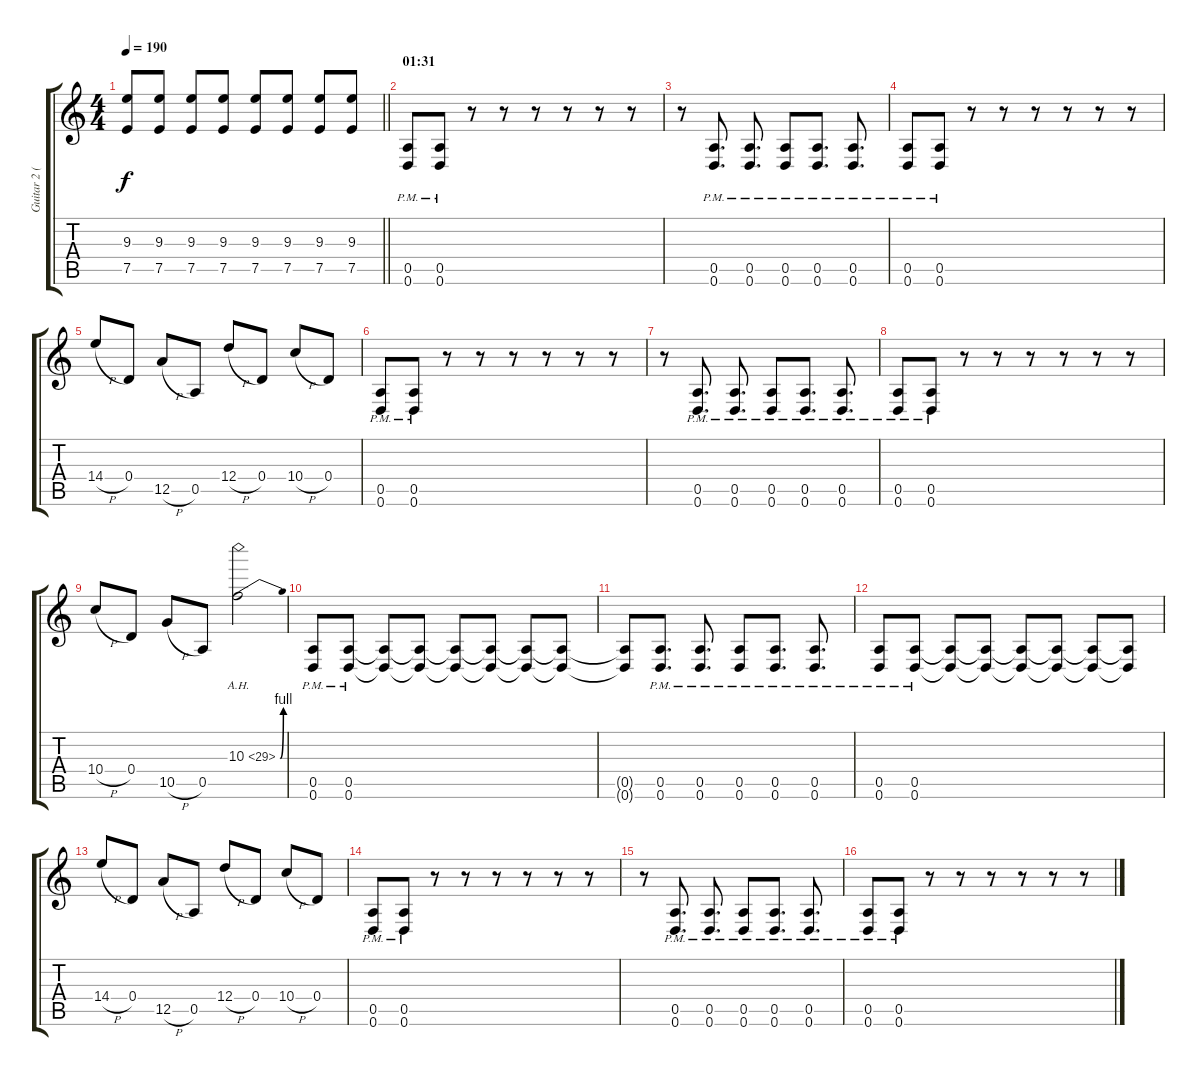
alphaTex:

\track ("Guitar 2 (Right Speaker)" "Guitar 2 (") {instrument distortionguitar}
\staff {score tabs}
\tuning (E4 B3 G3 D3 A2 D2) {hide}
\ts (4 4)
\tempo 190
\clef g2
\barLineRight lightlight
\ks c
(9.3 7.5).8{dy f} (9.3 7.5).8 (9.3 7.5).8 (9.3 7.5).8 (9.3 7.5).8 (9.3 7.5).8 (9.3 7.5).8 (9.3 7.5).8 |
\section ("" "01:31")
(0.5{pm} 0.6{pm}).8 (0.5{pm} 0.6{pm}).8 r.8 r.8 r.8 r.8 r.8 r.8 |
r.8 (0.5{pm} 0.6{pm}).8{d} (0.5{pm} 0.6{pm}).8{d} (0.5{pm} 0.6{pm}).8 (0.5{pm} 0.6{pm}).8{d} (0.5{pm} 0.6{pm}).8{d} |
(0.5{pm} 0.6{pm}).8 (0.5{pm} 0.6{pm}).8 r.8 r.8 r.8 r.8 r.8 r.8 |
14.4{h}.8 0.4.8 12.5{h}.8 0.5.8 12.4{h}.8 0.4.8 10.4{h}.8 0.4.8 |
(0.5{pm} 0.6{pm}).8 (0.5{pm} 0.6{pm}).8 r.8 r.8 r.8 r.8 r.8 r.8 |
r.8 (0.5{pm} 0.6{pm}).8{d} (0.5{pm} 0.6{pm}).8{d} (0.5{pm} 0.6{pm}).8 (0.5{pm} 0.6{pm}).8{d} (0.5{pm} 0.6{pm}).8{d} |
(0.5{pm} 0.6{pm}).8 (0.5{pm} 0.6{pm}).8 r.8 r.8 r.8 r.8 r.8 r.8 |
10.4{h}.8 0.4.8 10.5{h}.8 0.5.8 10.3{be (bend 0 0 60 4) ah 19}.2 |
(0.5{pm} 0.6{pm}).8 (0.5{pm} 0.6{pm}).8 (0.5{t} 0.6{t}).8 (0.5{t} 0.6{t}).8 (0.5{t} 0.6{t}).8 (0.5{t} 0.6{t}).8 (0.5{t} 0.6{t}).8 (0.5{t} 0.6{t}).8 |
(0.5{t} 0.6{t}).8 (0.5{pm} 0.6{pm}).8{d} (0.5{pm} 0.6{pm}).8{d} (0.5{pm} 0.6{pm}).8 (0.5{pm} 0.6{pm}).8{d} (0.5{pm} 0.6{pm}).8{d} |
(0.5{pm} 0.6{pm}).8 (0.5{pm} 0.6{pm}).8 (0.5{t} 0.6{t}).8 (0.5{t} 0.6{t}).8 (0.5{t} 0.6{t}).8 (0.5{t} 0.6{t}).8 (0.5{t} 0.6{t}).8 (0.5{t} 0.6{t}).8 |
14.4{h}.8 0.4.8 12.5{h}.8 0.5.8 12.4{h}.8 0.4.8 10.4{h}.8 0.4.8 |
(0.5{pm} 0.6{pm}).8 (0.5{pm} 0.6{pm}).8 r.8 r.8 r.8 r.8 r.8 r.8 |
r.8 (0.5{pm} 0.6{pm}).8{d} (0.5{pm} 0.6{pm}).8{d} (0.5{pm} 0.6{pm}).8 (0.5{pm} 0.6{pm}).8{d} (0.5{pm} 0.6{pm}).8{d} |
(0.5{pm} 0.6{pm}).8 (0.5{pm} 0.6{pm}).8 r.8 r.8 r.8 r.8 r.8 r.8
